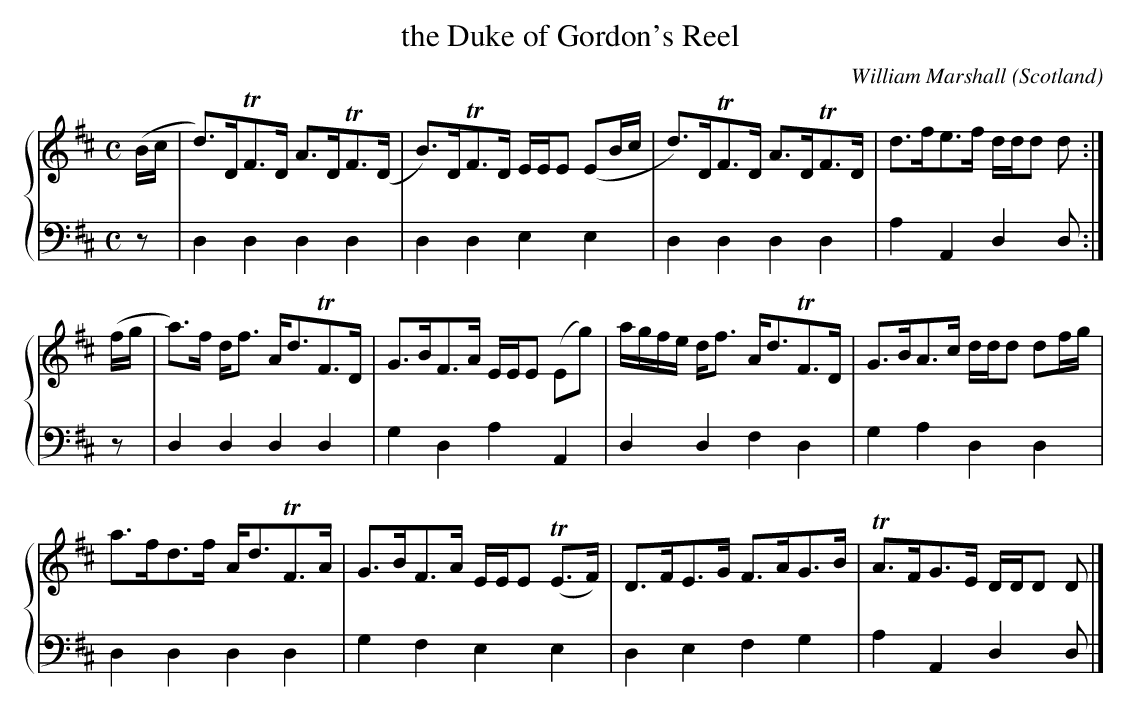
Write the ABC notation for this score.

X:1
T:the Duke of Gordon's Reel
C:William Marshall
M:C
O:Scotland
K:D major
%%staves {1 2}
V:1
(B/c/ | \
d)>D!trill!F3/D/ A>D!trill!F3/(D/ | B)>D!trill!F3/D/ E/E/E (EB/c/ | \
d)>D!trill!F3/D/ A>D!trill!F3/D/ | d>fe>f d/d/d d :|
(f/g/ | \
a)>f d<f A<d!trill!F3/D/ | G>BF>A E/E/E (Eg) | \
a/g/f/e/ d<f A<d!trill!F3/D/ | G>BA>c d/d/d df/g/ |
a>fd>f A<d!trill!F3/A/ | G>BF>A E/E/E (!trill!E3/F/) | \
D>FE>G F>AG>B | !trill!A3/F/G>E D/D/D D |]
V:2 clef=bass octave=-2
L:1/4
z/ | dddd | ddee | dddd | aAdd/ :| \
z/ | dddd | gdaA | ddfd | gadd | dddd | gfee | defg | aAdd/ |]
